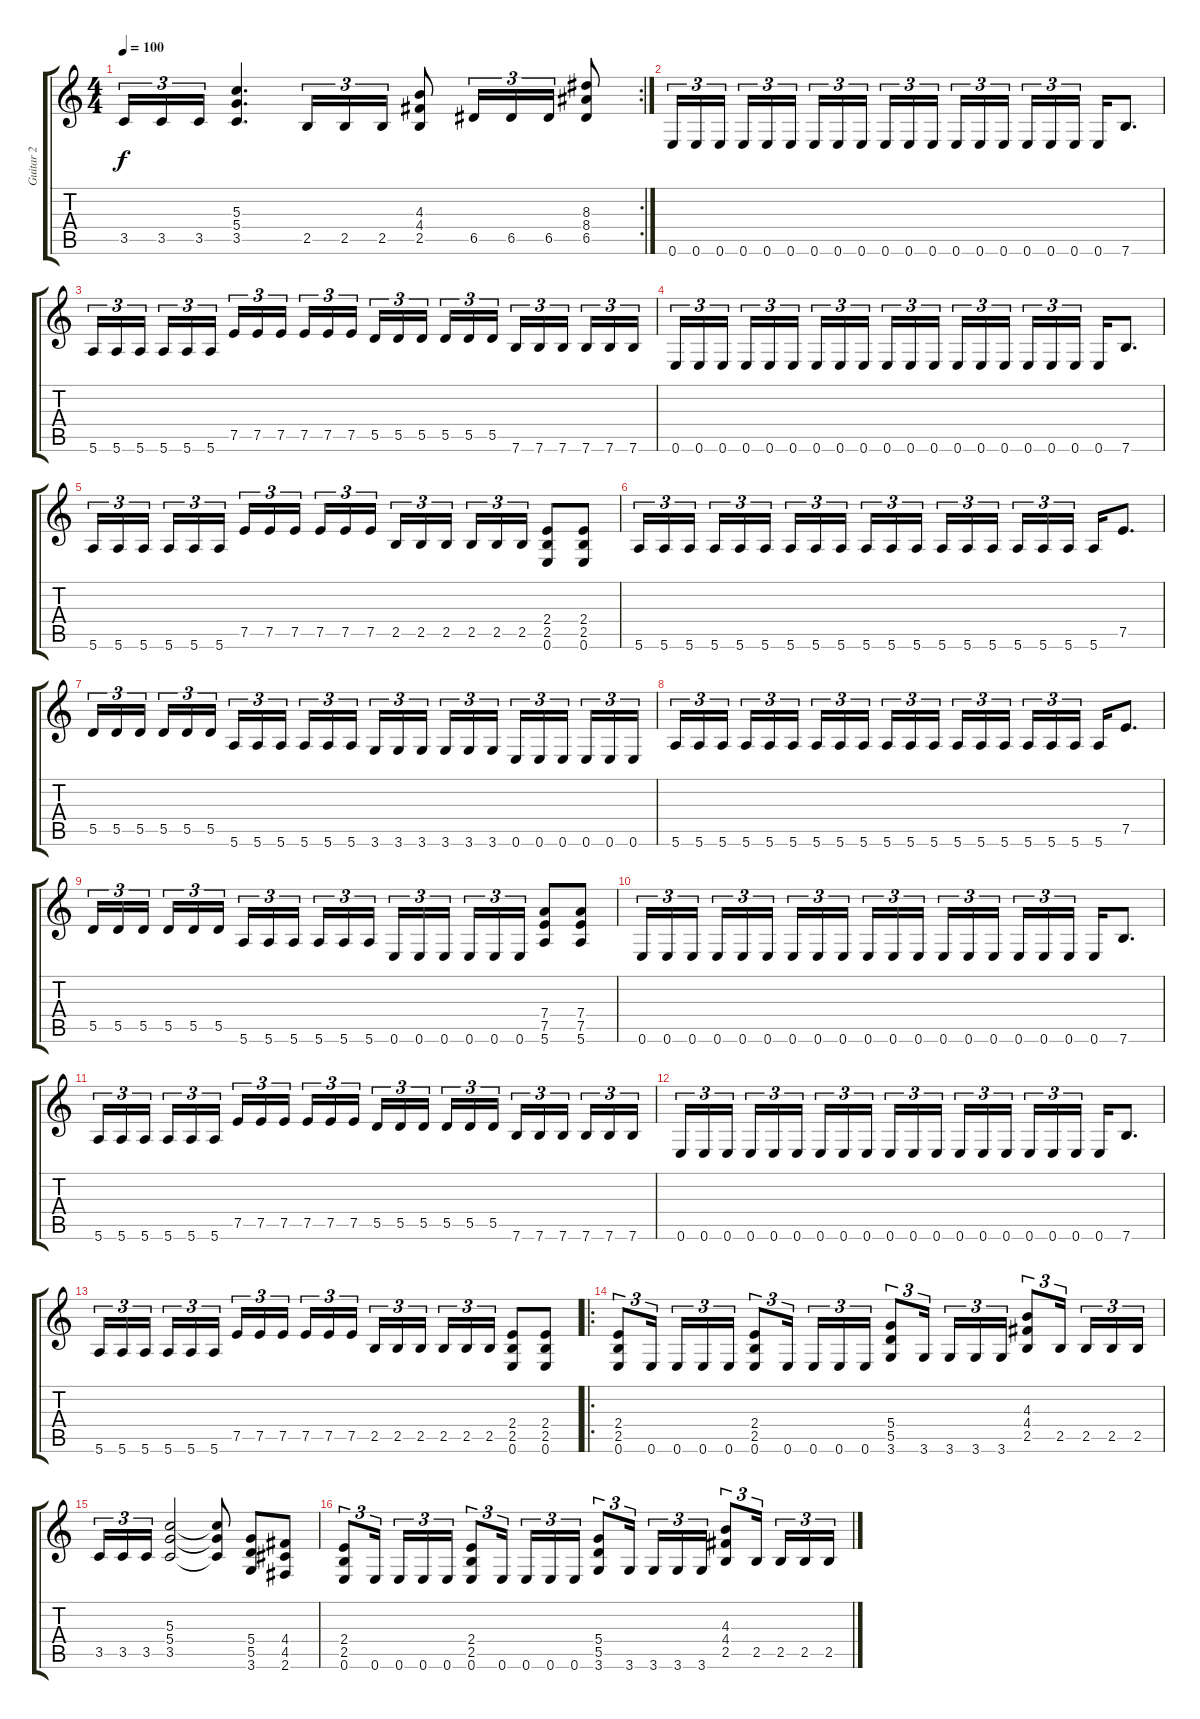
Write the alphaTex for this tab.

\track ("Guitar 2" "Guitar 2") {instrument distortionguitar}
\staff {score tabs}
\tuning (E4 B3 G3 D3 A2 E2) {hide}
\rc 2
\ts (4 4)
\tempo 100
\clef g2
\ks c
3.5.16{tu (3 2) dy f} 3.5.16{tu (3 2)} 3.5.16{tu (3 2)} (5.3 5.4 3.5).4{d} 2.5.16{tu (3 2)} 2.5.16{tu (3 2)} 2.5.16{tu (3 2)} (4.3 4.4 2.5).8 6.5.16{tu (3 2)} 6.5.16{tu (3 2)} 6.5.16{tu (3 2)} (8.3 8.4 6.5).8 |
0.6.16{tu (3 2)} 0.6.16{tu (3 2)} 0.6.16{tu (3 2) beam splitsecondary} 0.6.16{tu (3 2)} 0.6.16{tu (3 2)} 0.6.16{tu (3 2)} 0.6.16{tu (3 2)} 0.6.16{tu (3 2)} 0.6.16{tu (3 2) beam splitsecondary} 0.6.16{tu (3 2)} 0.6.16{tu (3 2)} 0.6.16{tu (3 2)} 0.6.16{tu (3 2)} 0.6.16{tu (3 2)} 0.6.16{tu (3 2) beam splitsecondary} 0.6.16{tu (3 2)} 0.6.16{tu (3 2)} 0.6.16{tu (3 2)} 0.6.16 7.6.8{d} |
5.6.16{tu (3 2)} 5.6.16{tu (3 2)} 5.6.16{tu (3 2) beam splitsecondary} 5.6.16{tu (3 2)} 5.6.16{tu (3 2)} 5.6.16{tu (3 2)} 7.5.16{tu (3 2)} 7.5.16{tu (3 2)} 7.5.16{tu (3 2) beam splitsecondary} 7.5.16{tu (3 2)} 7.5.16{tu (3 2)} 7.5.16{tu (3 2)} 5.5.16{tu (3 2)} 5.5.16{tu (3 2)} 5.5.16{tu (3 2) beam splitsecondary} 5.5.16{tu (3 2)} 5.5.16{tu (3 2)} 5.5.16{tu (3 2)} 7.6.16{tu (3 2)} 7.6.16{tu (3 2)} 7.6.16{tu (3 2) beam splitsecondary} 7.6.16{tu (3 2)} 7.6.16{tu (3 2)} 7.6.16{tu (3 2)} |
0.6.16{tu (3 2)} 0.6.16{tu (3 2)} 0.6.16{tu (3 2) beam splitsecondary} 0.6.16{tu (3 2)} 0.6.16{tu (3 2)} 0.6.16{tu (3 2)} 0.6.16{tu (3 2)} 0.6.16{tu (3 2)} 0.6.16{tu (3 2) beam splitsecondary} 0.6.16{tu (3 2)} 0.6.16{tu (3 2)} 0.6.16{tu (3 2)} 0.6.16{tu (3 2)} 0.6.16{tu (3 2)} 0.6.16{tu (3 2) beam splitsecondary} 0.6.16{tu (3 2)} 0.6.16{tu (3 2)} 0.6.16{tu (3 2)} 0.6.16 7.6.8{d} |
5.6.16{tu (3 2)} 5.6.16{tu (3 2)} 5.6.16{tu (3 2) beam splitsecondary} 5.6.16{tu (3 2)} 5.6.16{tu (3 2)} 5.6.16{tu (3 2)} 7.5.16{tu (3 2)} 7.5.16{tu (3 2)} 7.5.16{tu (3 2) beam splitsecondary} 7.5.16{tu (3 2)} 7.5.16{tu (3 2)} 7.5.16{tu (3 2)} 2.5.16{tu (3 2)} 2.5.16{tu (3 2)} 2.5.16{tu (3 2) beam splitsecondary} 2.5.16{tu (3 2)} 2.5.16{tu (3 2)} 2.5.16{tu (3 2)} (2.4 2.5 0.6).8 (2.4 2.5 0.6).8 |
5.6.16{tu (3 2)} 5.6.16{tu (3 2)} 5.6.16{tu (3 2) beam splitsecondary} 5.6.16{tu (3 2)} 5.6.16{tu (3 2)} 5.6.16{tu (3 2)} 5.6.16{tu (3 2)} 5.6.16{tu (3 2)} 5.6.16{tu (3 2) beam splitsecondary} 5.6.16{tu (3 2)} 5.6.16{tu (3 2)} 5.6.16{tu (3 2)} 5.6.16{tu (3 2)} 5.6.16{tu (3 2)} 5.6.16{tu (3 2) beam splitsecondary} 5.6.16{tu (3 2)} 5.6.16{tu (3 2)} 5.6.16{tu (3 2)} 5.6.16 7.5.8{d} |
5.5.16{tu (3 2)} 5.5.16{tu (3 2)} 5.5.16{tu (3 2) beam splitsecondary} 5.5.16{tu (3 2)} 5.5.16{tu (3 2)} 5.5.16{tu (3 2)} 5.6.16{tu (3 2)} 5.6.16{tu (3 2)} 5.6.16{tu (3 2) beam splitsecondary} 5.6.16{tu (3 2)} 5.6.16{tu (3 2)} 5.6.16{tu (3 2)} 3.6.16{tu (3 2)} 3.6.16{tu (3 2)} 3.6.16{tu (3 2) beam splitsecondary} 3.6.16{tu (3 2)} 3.6.16{tu (3 2)} 3.6.16{tu (3 2)} 0.6.16{tu (3 2)} 0.6.16{tu (3 2)} 0.6.16{tu (3 2) beam splitsecondary} 0.6.16{tu (3 2)} 0.6.16{tu (3 2)} 0.6.16{tu (3 2)} |
5.6.16{tu (3 2)} 5.6.16{tu (3 2)} 5.6.16{tu (3 2) beam splitsecondary} 5.6.16{tu (3 2)} 5.6.16{tu (3 2)} 5.6.16{tu (3 2)} 5.6.16{tu (3 2)} 5.6.16{tu (3 2)} 5.6.16{tu (3 2) beam splitsecondary} 5.6.16{tu (3 2)} 5.6.16{tu (3 2)} 5.6.16{tu (3 2)} 5.6.16{tu (3 2)} 5.6.16{tu (3 2)} 5.6.16{tu (3 2) beam splitsecondary} 5.6.16{tu (3 2)} 5.6.16{tu (3 2)} 5.6.16{tu (3 2)} 5.6.16 7.5.8{d} |
5.5.16{tu (3 2)} 5.5.16{tu (3 2)} 5.5.16{tu (3 2) beam splitsecondary} 5.5.16{tu (3 2)} 5.5.16{tu (3 2)} 5.5.16{tu (3 2)} 5.6.16{tu (3 2)} 5.6.16{tu (3 2)} 5.6.16{tu (3 2) beam splitsecondary} 5.6.16{tu (3 2)} 5.6.16{tu (3 2)} 5.6.16{tu (3 2)} 0.6.16{tu (3 2)} 0.6.16{tu (3 2)} 0.6.16{tu (3 2) beam splitsecondary} 0.6.16{tu (3 2)} 0.6.16{tu (3 2)} 0.6.16{tu (3 2)} (7.4 7.5 5.6).8 (7.4 7.5 5.6).8 |
0.6.16{tu (3 2)} 0.6.16{tu (3 2)} 0.6.16{tu (3 2) beam splitsecondary} 0.6.16{tu (3 2)} 0.6.16{tu (3 2)} 0.6.16{tu (3 2)} 0.6.16{tu (3 2)} 0.6.16{tu (3 2)} 0.6.16{tu (3 2) beam splitsecondary} 0.6.16{tu (3 2)} 0.6.16{tu (3 2)} 0.6.16{tu (3 2)} 0.6.16{tu (3 2)} 0.6.16{tu (3 2)} 0.6.16{tu (3 2) beam splitsecondary} 0.6.16{tu (3 2)} 0.6.16{tu (3 2)} 0.6.16{tu (3 2)} 0.6.16 7.6.8{d} |
5.6.16{tu (3 2)} 5.6.16{tu (3 2)} 5.6.16{tu (3 2) beam splitsecondary} 5.6.16{tu (3 2)} 5.6.16{tu (3 2)} 5.6.16{tu (3 2)} 7.5.16{tu (3 2)} 7.5.16{tu (3 2)} 7.5.16{tu (3 2) beam splitsecondary} 7.5.16{tu (3 2)} 7.5.16{tu (3 2)} 7.5.16{tu (3 2)} 5.5.16{tu (3 2)} 5.5.16{tu (3 2)} 5.5.16{tu (3 2) beam splitsecondary} 5.5.16{tu (3 2)} 5.5.16{tu (3 2)} 5.5.16{tu (3 2)} 7.6.16{tu (3 2)} 7.6.16{tu (3 2)} 7.6.16{tu (3 2) beam splitsecondary} 7.6.16{tu (3 2)} 7.6.16{tu (3 2)} 7.6.16{tu (3 2)} |
0.6.16{tu (3 2)} 0.6.16{tu (3 2)} 0.6.16{tu (3 2) beam splitsecondary} 0.6.16{tu (3 2)} 0.6.16{tu (3 2)} 0.6.16{tu (3 2)} 0.6.16{tu (3 2)} 0.6.16{tu (3 2)} 0.6.16{tu (3 2) beam splitsecondary} 0.6.16{tu (3 2)} 0.6.16{tu (3 2)} 0.6.16{tu (3 2)} 0.6.16{tu (3 2)} 0.6.16{tu (3 2)} 0.6.16{tu (3 2) beam splitsecondary} 0.6.16{tu (3 2)} 0.6.16{tu (3 2)} 0.6.16{tu (3 2)} 0.6.16 7.6.8{d} |
5.6.16{tu (3 2)} 5.6.16{tu (3 2)} 5.6.16{tu (3 2) beam splitsecondary} 5.6.16{tu (3 2)} 5.6.16{tu (3 2)} 5.6.16{tu (3 2)} 7.5.16{tu (3 2)} 7.5.16{tu (3 2)} 7.5.16{tu (3 2) beam splitsecondary} 7.5.16{tu (3 2)} 7.5.16{tu (3 2)} 7.5.16{tu (3 2)} 2.5.16{tu (3 2)} 2.5.16{tu (3 2)} 2.5.16{tu (3 2) beam splitsecondary} 2.5.16{tu (3 2)} 2.5.16{tu (3 2)} 2.5.16{tu (3 2)} (2.4 2.5 0.6).8 (2.4 2.5 0.6).8 |
\ro
(2.4 2.5 0.6).8{tu (3 2)} 0.6.16{tu (3 2) beam splitsecondary} 0.6.16{tu (3 2)} 0.6.16{tu (3 2)} 0.6.16{tu (3 2)} (2.4 2.5 0.6).8{tu (3 2)} 0.6.16{tu (3 2) beam splitsecondary} 0.6.16{tu (3 2)} 0.6.16{tu (3 2)} 0.6.16{tu (3 2)} (5.4 5.5 3.6).8{tu (3 2)} 3.6.16{tu (3 2) beam splitsecondary} 3.6.16{tu (3 2)} 3.6.16{tu (3 2)} 3.6.16{tu (3 2)} (4.3 4.4 2.5).8{tu (3 2)} 2.5.16{tu (3 2) beam splitsecondary} 2.5.16{tu (3 2)} 2.5.16{tu (3 2)} 2.5.16{tu (3 2)} |
3.5.16{tu (3 2)} 3.5.16{tu (3 2)} 3.5.16{tu (3 2)} (5.3 5.4 3.5).2 (5.3{t} 5.4{t} 3.5{t}).8 (5.4 5.5 3.6).8 (4.4 4.5 2.6).8 |
(2.4 2.5 0.6).8{tu (3 2)} 0.6.16{tu (3 2) beam splitsecondary} 0.6.16{tu (3 2)} 0.6.16{tu (3 2)} 0.6.16{tu (3 2)} (2.4 2.5 0.6).8{tu (3 2)} 0.6.16{tu (3 2) beam splitsecondary} 0.6.16{tu (3 2)} 0.6.16{tu (3 2)} 0.6.16{tu (3 2)} (5.4 5.5 3.6).8{tu (3 2)} 3.6.16{tu (3 2) beam splitsecondary} 3.6.16{tu (3 2)} 3.6.16{tu (3 2)} 3.6.16{tu (3 2)} (4.3 4.4 2.5).8{tu (3 2)} 2.5.16{tu (3 2) beam splitsecondary} 2.5.16{tu (3 2)} 2.5.16{tu (3 2)} 2.5.16{tu (3 2)}
